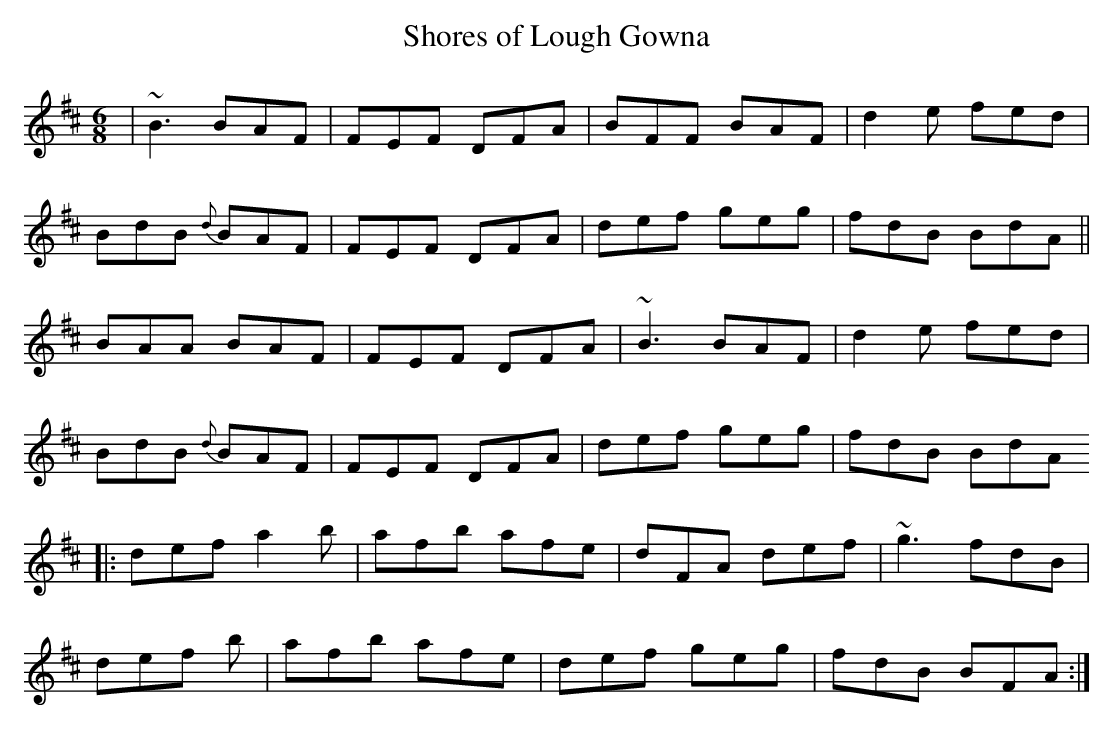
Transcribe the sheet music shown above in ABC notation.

X:1
T:Shores of Lough Gowna
M:6/8
L:1/8
K:D
|~B3 BAF|FEF DFA|BFF BAF|d2e fed|
BdB {d}BAF|FEF DFA|def geg|fdB BdA||
BAA BAF|FEF DFA|~B3 BAF|d2e fed|
BdB {d}BAF|FEF DFA|def geg|fdB BdA
|:def a2b|afb afe|dFA def|~g3 fdB|
def +A2a2+b|afb afe|def geg|fdB BFA:|
